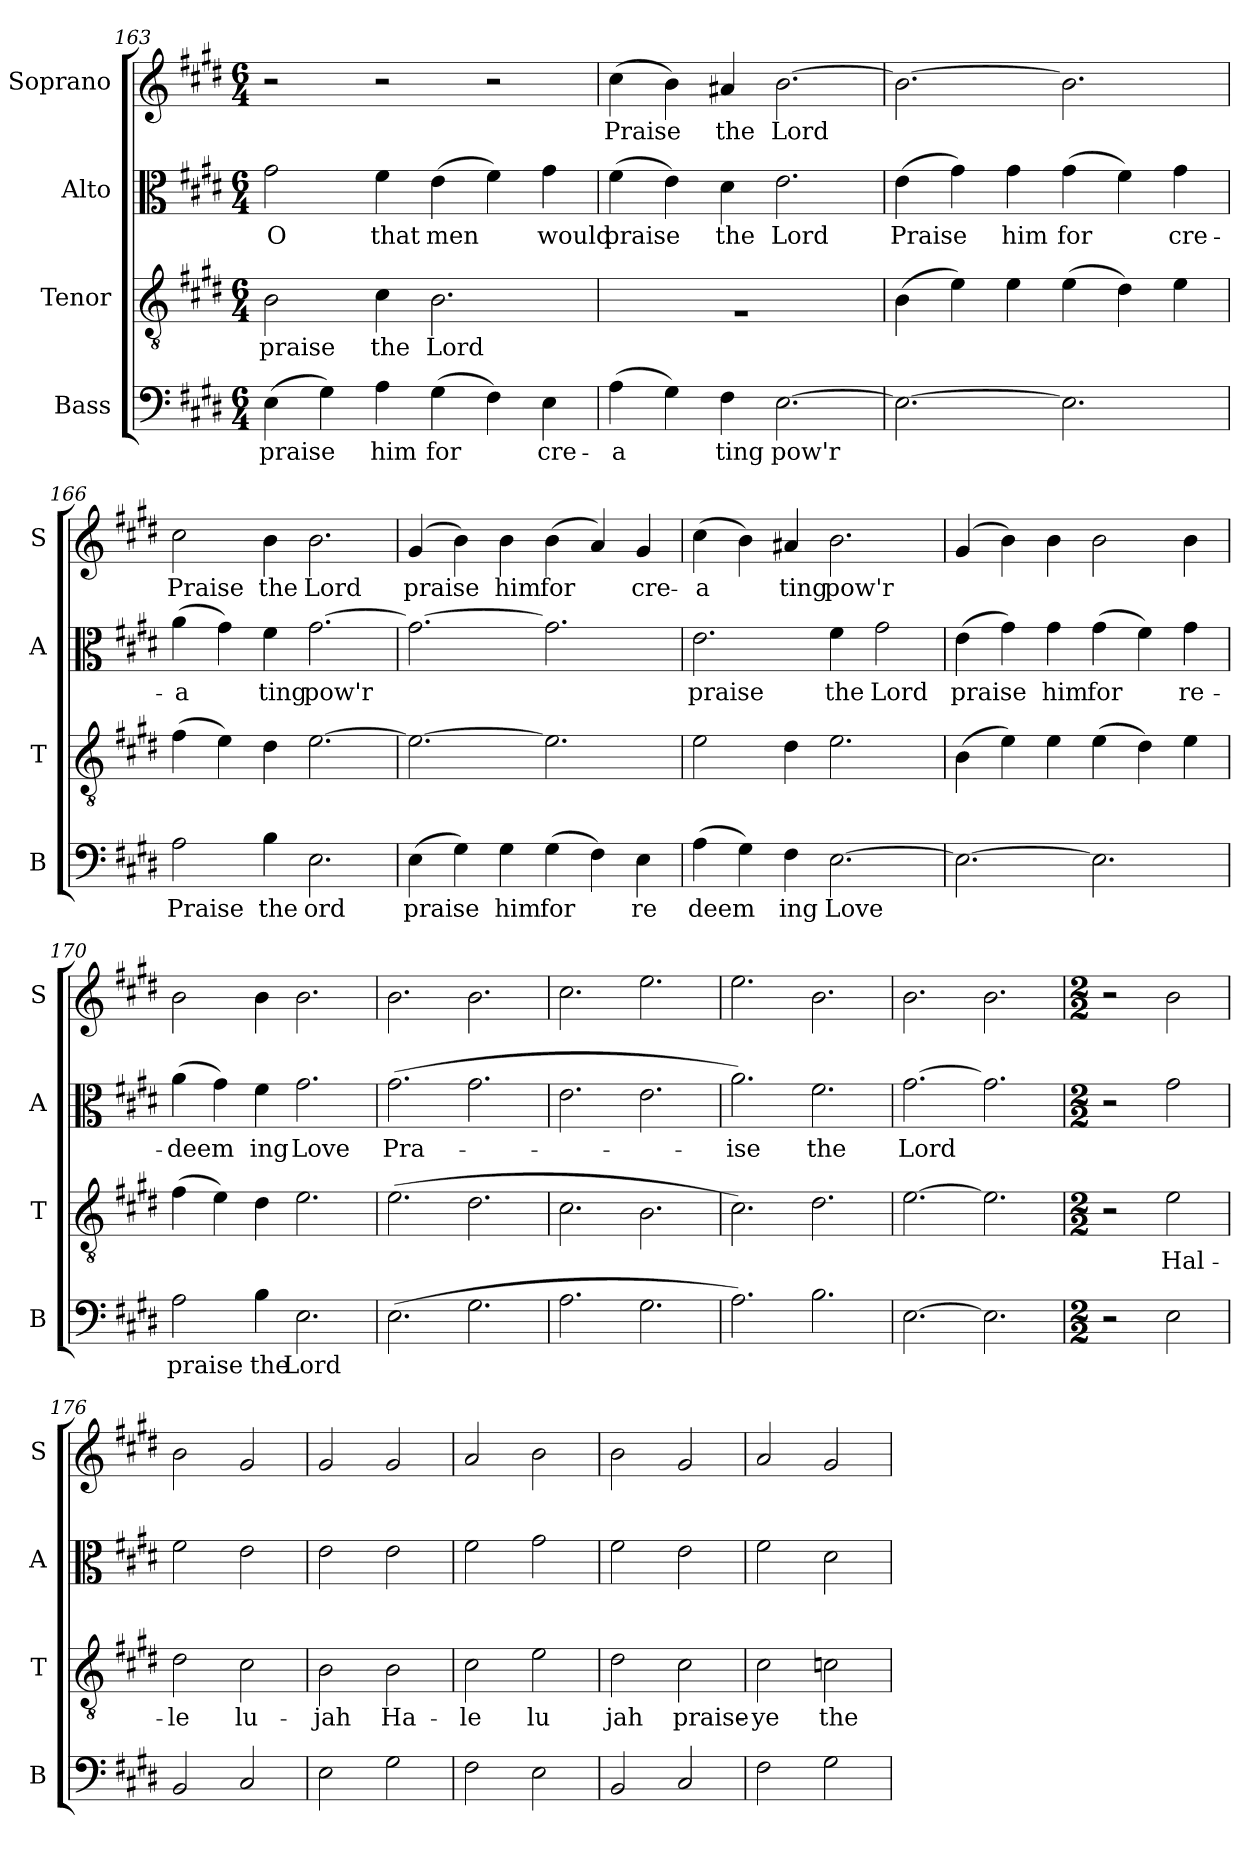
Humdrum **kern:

**kern	**text	**kern	**text	**kern	**text	**kern	**text
*part4	*part4	*part3	*part3	*part2	*part2	*part1	*part1
*staff4	*staff4	*staff3	*staff3	*staff2	*staff2	*staff1	*staff1
*I"Bass	*	*I"Tenor	*	*I"Alto	*	*I"Soprano	*
*I'B	*	*I'T	*	*I'A	*	*I'S	*
!!LO:PB:g=z
*clefF4	*	*clefGv2	*	*clefC3	*	*clefG2	*
*k[f#c#g#d#]	*	*k[f#c#g#d#]	*	*k[f#c#g#d#]	*	*k[f#c#g#d#]	*
*E:	*	*E:	*	*E:	*	*E:	*
*M6/4	*	*M6/4	*	*M6/4	*	*M6/4	*
=163	=163	=163	=163	=163	=163	=163	=163
(4E\	praise	2B\	praise	2g#\	O	2r	.
4G#\)	.	.	.	.	.	.	.
4A\	him	4c#\	the	4f#\	that	2r	.
(4G#\	for	2.B\	Lord	(4e\	men	.	.
4F#\)	.	.	.	4f#\)	.	2r	.
4E\	cre-	.	.	4g#\	would	.	.
=164	=164	=164	=164	=164	=164	=164	=164
(4A\	-a	1.rG	.	(4f#\	praise	(4cc#\	Praise
4G#\)	.	.	.	4e\)	.	4b\)	.
4F#\	ting	.	.	4d#\	the	4a#X/	the
[2.E\	pow'r	.	.	2.e\	Lord	[2.b\	Lord
!!LO:PB:g=z
=165	=165	=165	=165	=165	=165	=165	=165
2.E\_	.	(4B\	.	(4e\	Praise	2.b\_	.
.	.	4e\)	.	4g#\)	.	.	.
.	.	4e\	.	4g#\	him	.	.
2.E\]	.	(4e\	.	(4g#\	for	2.b\]	.
.	.	4d#\)	.	4f#\)	.	.	.
.	.	4e\	.	4g#\	cre-	.	.
=166	=166	=166	=166	=166	=166	=166	=166
2A\	Praise	(4f#\	.	(4a\	-a	2cc#\	Praise
.	.	4e\)	.	4g#\)	.	.	.
4B\	the	4d#\	.	4f#\	ting	4b\	the
2.E\	ord	[2.e\	.	[2.g#\	pow'r	2.b\	Lord
=167	=167	=167	=167	=167	=167	=167	=167
(4E\	praise	2.e\_	.	2.g#\_	.	(4g#/	praise
4G#\)	.	.	.	.	.	4b\)	.
4G#\	him	.	.	.	.	4b\	him
(4G#\	for	2.e\]	.	2.g#\]	.	(4b\	for
4F#\)	.	.	.	.	.	4a/)	.
4E\	re	.	.	.	.	4g#/	cre-
!!LO:PB:g=z
=168	=168	=168	=168	=168	=168	=168	=168
(4A\	deem	2e\	.	2.e\	praise	(4cc#\	-a
4G#\)	.	.	.	.	.	4b\)	.
4F#\	ing	4d#\	.	.	.	4a#X/	ting
[2.E\	Love	2.e\	.	4f#\	the	2.b\	pow'r
.	.	.	.	2g#\	Lord	.	.
!!LO:PB:g=z
=169	=169	=169	=169	=169	=169	=169	=169
2.E\_	.	(4B\	.	(4e\	praise	(4g#/	.
.	.	4e\)	.	4g#\)	.	4b\)	.
.	.	4e\	.	4g#\	him	4b\	.
2.E\]	.	(4e\	.	(4g#\	for	2b\	.
.	.	4d#\)	.	4f#\)	.	.	.
.	.	4e\	.	4g#\	re-	4b\	.
=170	=170	=170	=170	=170	=170	=170	=170
2A\	praise	(4f#\	.	(4a\	-deem	2b\	.
.	.	4e\)	.	4g#\)	.	.	.
4B\	the	4d#\	.	4f#\	ing	4b\	.
2.E\	Lord	2.e\	.	2.g#\	Love	2.b\	.
=171	=171	=171	=171	=171	=171	=171	=171
(2.E\	.	(2.e\	.	(2.g#\	Pra-	2.b\	.
2.G#\	.	2.d#\	.	2.g#\	.	2.b\	.
!!LO:PB:g=z
=172	=172	=172	=172	=172	=172	=172	=172
2.A\	.	2.c#\	.	2.e\	.	2.cc#\	.
2.G#\	.	2.B\	.	2.e\	.	2.ee\	.
=173	=173	=173	=173	=173	=173	=173	=173
2.A\)	.	2.c#\)	.	2.a\)	ise	2.ee\	.
2.B\	.	2.d#\	.	2.f#\	the	2.b\	.
=174	=174	=174	=174	=174	=174	=174	=174
[2.E\	.	[2.e\	.	[2.g#\	Lord	2.b\	.
2.E\]	.	2.e\]	.	2.g#\]	.	2.b\	.
!!LO:PB:g=z
=175	=175	=175	=175	=175	=175	=175	=175
*M2/2	*	*M2/2	*	*M2/2	*	*M2/2	*
2r	.	2r	.	2r	.	2r	.
2E\	.	2e\	Hal-	2g#\	.	2b\	.
=176	=176	=176	=176	=176	=176	=176	=176
2BB/	.	2d#\	-le	2f#\	.	2b\	.
2C#/	.	2c#\	lu-	2e\	.	2g#/	.
=177	=177	=177	=177	=177	=177	=177	=177
2E\	.	2B\	-jah	2e\	.	2g#/	.
2G#\	.	2B\	Ha-	2e\	.	2g#/	.
=178	=178	=178	=178	=178	=178	=178	=178
2F#\	.	2c#\	-le	2f#\	.	2a/	.
2E\	.	2e\	lu	2g#\	.	2b\	.
=179	=179	=179	=179	=179	=179	=179	=179
2BB/	.	2d#\	jah	2f#\	.	2b\	.
2C#/	.	2c#\	praise-	2e\	.	2g#/	.
!!LO:PB:g=z
=180	=180	=180	=180	=180	=180	=180	=180
2F#\	.	2c#\	-ye	2f#\	.	2a/	.
2G#\	.	2cn\	the	2d#\	.	2g#/	.
=	=	=	=	=	=	=	=
*-	*-	*-	*-	*-	*-	*-	*-
